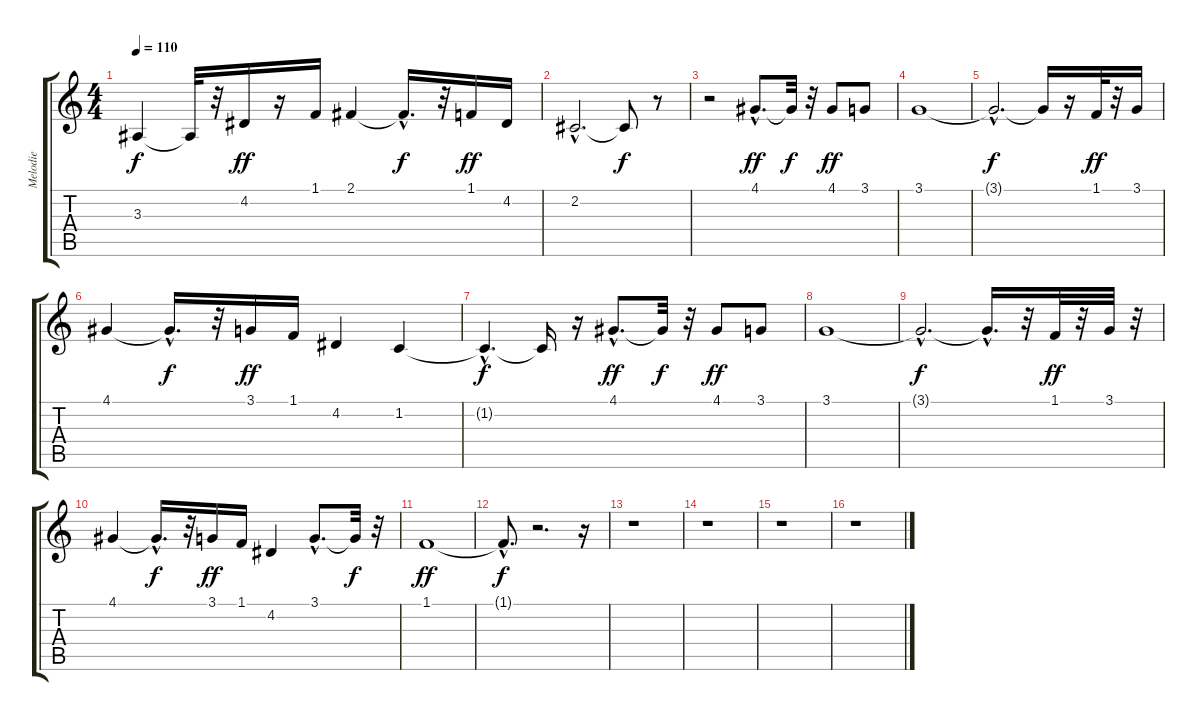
\track ("Melodie" "Melodie") {instrument oboe}
\staff {score tabs}
\tuning (E4 B3 G3 D3 A2 E2) {hide}
\ts (4 4)
\tempo 110
\clef g2
\ks c
3.3{t}.4{dy f} 3.3{t}.32 r.32 4.2.16{dy ff} r.16 1.1.16 2.1.4 2.1{hac t}.16{d dy f} r.32 1.1.16{dy ff} 4.2.16 |
2.2{hac}.2{d} 2.2{t}.8{dy f} r.8 |
r.2 4.1{hac}.8{d dy ff} 4.1{t}.32{dy f} r.32 4.1.8{dy ff} 3.1.8 |
3.1.1 |
3.1{hac t}.2{d dy f} 3.1{t}.16 r.16 1.1.32{dy ff} r.32 3.1.16 |
4.1.4 4.1{hac t}.16{d dy f} r.32 3.1.16{dy ff} 1.1.16 4.2.4 1.2.4 |
1.2{hac t}.4{d dy f} 1.2{t}.16 r.16 4.1{hac}.8{d dy ff} 4.1{t}.32{dy f} r.32 4.1.8{dy ff} 3.1.8 |
3.1.1 |
3.1{hac t}.2{d dy f} 3.1{hac t}.16{d} r.32 1.1.32{dy ff} r.32 3.1.32 r.32 |
4.1.4 4.1{hac t}.16{d dy f} r.32 3.1.16{dy ff} 1.1.16 4.2.4 3.1{hac}.8{d} 3.1{t}.32{dy f} r.32 |
1.1.1{dy ff} |
1.1{hac t}.8{d dy f} r.2{d} r.16 |
r.1 |
r.1 |
r.1 |
r.1
